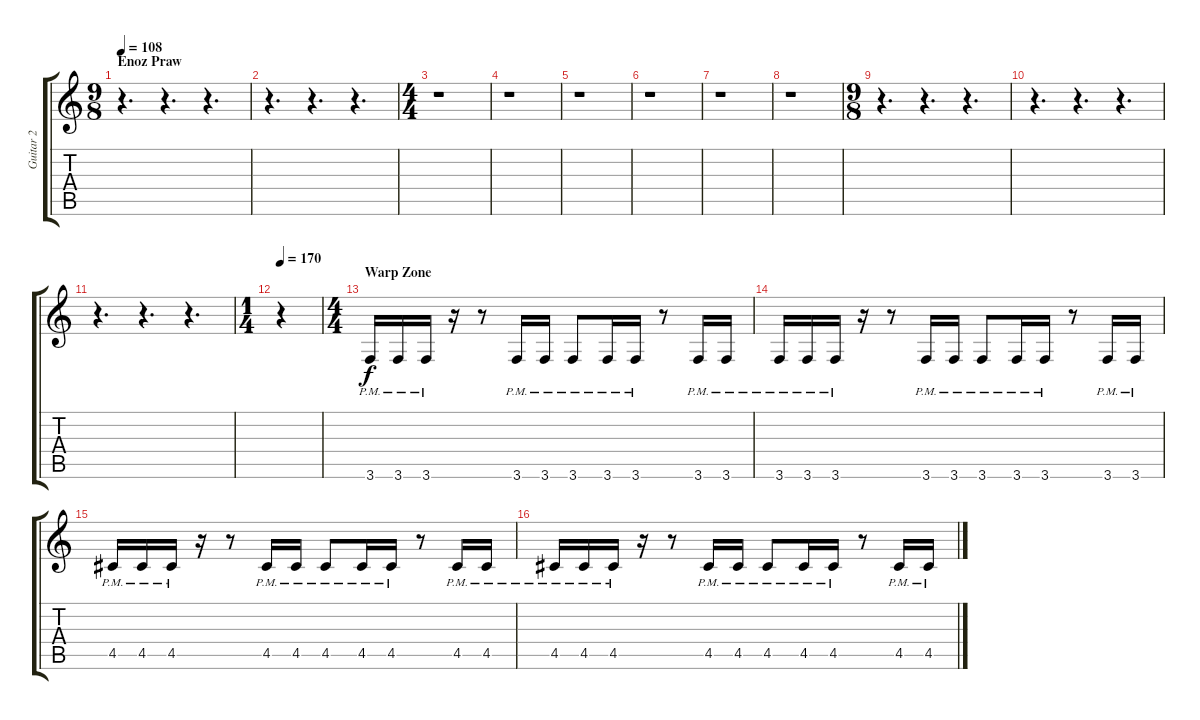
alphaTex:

\track ("Guitar 2" "Guitar 2") {instrument distortionguitar}
\staff {score tabs}
\tuning (E4 B3 G3 D3 A2 D2) {hide}
\ts (9 8)
\section ("" "Enoz Praw")
\tempo 108
\clef g2
\ks c
r.4{d dy f instrument distortionguitar} r.4{d} r.4{d} |
r.4{d} r.4{d} r.4{d} |
\ts (4 4)
r.1 |
r.1 |
r.1 |
r.1 |
r.1 |
r.1 |
\ts (9 8)
r.4{d} r.4{d} r.4{d} |
r.4{d} r.4{d} r.4{d} |
r.4{d} r.4{d} r.4{d} |
\ts (1 4)
\tempo 170
r.4 |
\ts (4 4)
\section ("" "Warp Zone")
3.6{pm}.16 3.6{pm}.16 3.6{pm}.16 r.16 r.8 3.6{pm}.16 3.6{pm}.16 3.6{pm}.8 3.6{pm}.16 3.6{pm}.16 r.8 3.6{pm}.16 3.6{pm}.16 |
3.6{pm}.16 3.6{pm}.16 3.6{pm}.16 r.16 r.8 3.6{pm}.16 3.6{pm}.16 3.6{pm}.8 3.6{pm}.16 3.6{pm}.16 r.8 3.6{pm}.16 3.6{pm}.16 |
4.5{pm}.16 4.5{pm}.16 4.5{pm}.16 r.16 r.8 4.5{pm}.16 4.5{pm}.16 4.5{pm}.8 4.5{pm}.16 4.5{pm}.16 r.8 4.5{pm}.16 4.5{pm}.16 |
4.5{pm}.16 4.5{pm}.16 4.5{pm}.16 r.16 r.8 4.5{pm}.16 4.5{pm}.16 4.5{pm}.8 4.5{pm}.16 4.5{pm}.16 r.8 4.5{pm}.16 4.5{pm}.16
